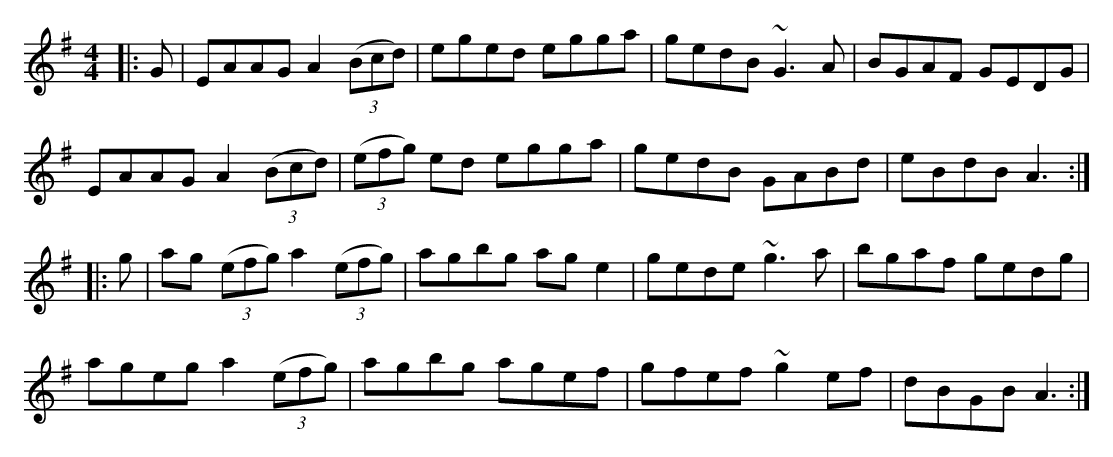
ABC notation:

X:1
M:4/4
K:Ador
|:G|EAAG A2 (3(Bcd)|eged egga|gedB ~G3A|BGAF GEDG|
EAAG A2 (3(Bcd)| (3(efg) ed egga|gedB GABd|eBdB A3:|
|:g|ag (3(efg) a2 (3(efg)|agbg age2|gede ~g3a|bgaf gedg|
ageg a2(3(efg)|agbg agef|gfef ~g2ef|dBGB A3 :|
